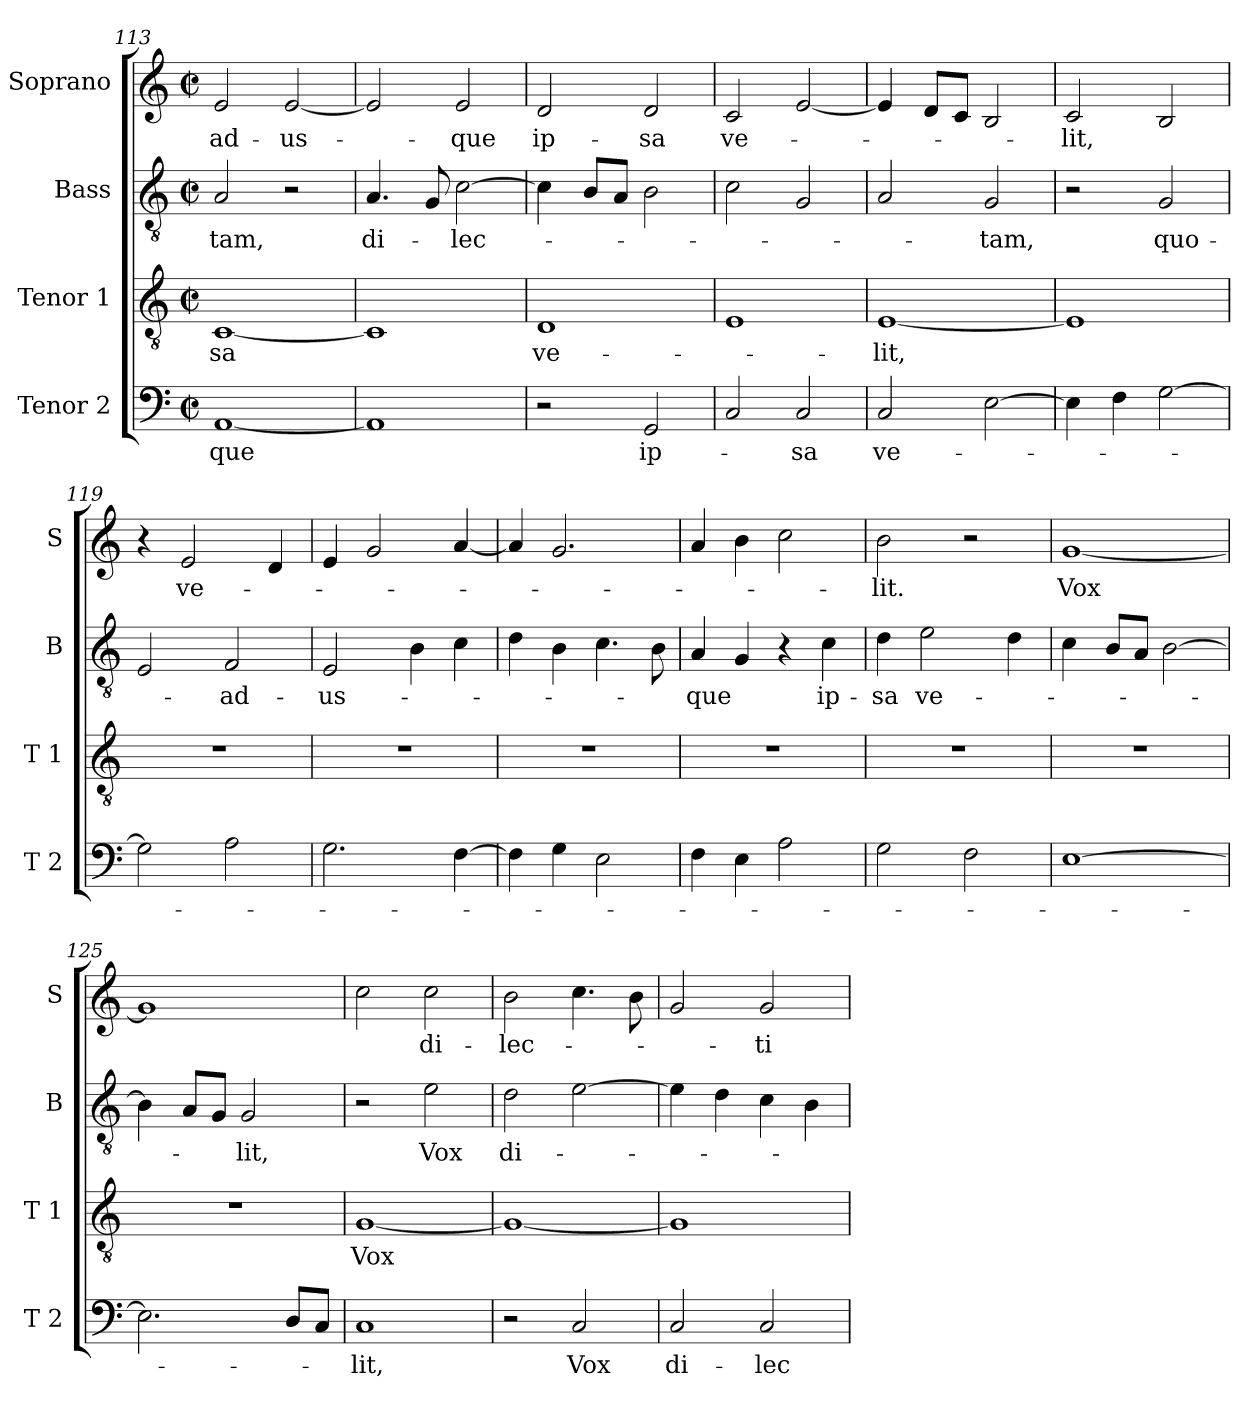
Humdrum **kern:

**kern	**text	**kern	**text	**kern	**text	**kern	**text
*part4	*part4	*part3	*part3	*part2	*part2	*part1	*part1
*staff4	*staff4	*staff3	*staff3	*staff2	*staff2	*staff1	*staff1
*I"Tenor 2	*	*I"Tenor 1	*	*I"Bass	*	*I"Soprano	*
*I'T 2	*	*I'T 1	*	*I'B	*	*I'S	*
*clefF4	*	*clefGv2	*	*clefGv2	*	*clefG2	*
*M2/2	*	*M2/2	*	*M2/2	*	*M2/2	*
*met(c|)	*	*met(c|)	*	*met(c|)	*	*met(c|)	*
=113	=113	=113	=113	=113	=113	=113	=113
!	!LO:LY:b	!	!LO:LY:b	!	!LO:LY:b	!	!LO:LY:b
[1AA	-que	[1C	-sa	2A/	-tam,	2e/	-ad-
!	!	!	!	!	!	!	!LO:LY:b
.	.	.	.	2r	.	[2e/	-us-
!!LO:LB:g=z
=114	=114	=114	=114	=114	=114	=114	=114
!	!	!	!	!	!LO:LY:b	!	!
1AA]	.	1C]	.	4.A/	di-	2e/]	.
.	.	.	.	8G/	.	.	.
!	!	!	!	!	!LO:LY:b	!	!LO:LY:b
.	.	.	.	[2c\	-lec-	2e/	-que
=115	=115	=115	=115	=115	=115	=115	=115
!	!	!	!LO:LY:b	!	!	!	!LO:LY:b
2r	.	1D	ve-	4c\]	.	2d/	ip-
.	.	.	.	8BL	.	.	.
.	.	.	.	8AJ	.	.	.
!	!LO:LY:b	!	!	!	!	!	!LO:LY:b
2GG/	ip-	.	.	2B\	.	2d/	-sa
=116	=116	=116	=116	=116	=116	=116	=116
!	!	!	!	!	!	!	!LO:LY:b
2C/	.	1E	.	2c\	.	2c/	ve-
!	!LO:LY:b	!	!	!	!	!	!
2C/	-sa	.	.	2G/	.	[2e/	.
=117	=117	=117	=117	=117	=117	=117	=117
!	!LO:LY:b	!	!LO:LY:b	!	!	!	!
2C/	ve-	[1E	-lit,	2A/	.	4e/]	.
.	.	.	.	.	.	8dL	.
.	.	.	.	.	.	8cJ	.
!	!	!	!	!	!LO:LY:b	!	!
[2E\	.	.	.	2G/	-tam,	2B/	.
=118	=118	=118	=118	=118	=118	=118	=118
!	!	!	!	!	!	!	!LO:LY:b
4E\]	.	1E]	.	2r	.	2c/	-lit,
4F\	.	.	.	.	.	.	.
!	!	!	!	!	!LO:LY:b	!	!
[2G\	.	.	.	2G/	quo-	2B/	.
=119	=119	=119	=119	=119	=119	=119	=119
2G\]	.	1r	.	2E/	.	4r	.
!	!	!	!	!	!	!	!LO:LY:b
.	.	.	.	.	.	2e/	ve-
!	!	!	!	!	!LO:LY:b	!	!
2A\	.	.	.	2F/	-ad-	.	.
.	.	.	.	.	.	4d/	.
=120	=120	=120	=120	=120	=120	=120	=120
!	!	!	!	!	!LO:LY:b	!	!
2.G\	.	1r	.	2E/	-us-	4e/	.
.	.	.	.	.	.	2g/	.
.	.	.	.	4B\	.	.	.
[4F\	.	.	.	4c\	.	[4a/	.
!!LO:LB:g=z
=121	=121	=121	=121	=121	=121	=121	=121
4F\]	.	1r	.	4d\	.	4a/]	.
4G\	.	.	.	4B\	.	2.g/	.
2E\	.	.	.	4.c\	.	.	.
.	.	.	.	8B\	.	.	.
=122	=122	=122	=122	=122	=122	=122	=122
!	!	!	!	!	!LO:LY:b	!	!
4F\	.	1r	.	4A/	-que	4a/	.
4E\	.	.	.	4G/	.	4b\	.
2A\	.	.	.	4r	.	2cc\	.
!	!	!	!	!	!LO:LY:b	!	!
.	.	.	.	4c\	ip-	.	.
=123	=123	=123	=123	=123	=123	=123	=123
!	!	!	!	!	!LO:LY:b	!	!LO:LY:b
2G\	.	1r	.	4d\	-sa	2b\	-lit.
!	!	!	!	!	!LO:LY:b	!	!
.	.	.	.	2e\	ve-	.	.
2F\	.	.	.	.	.	2r	.
.	.	.	.	4d\	.	.	.
=124	=124	=124	=124	=124	=124	=124	=124
!	!	!	!	!	!	!	!LO:LY:b
[1E	.	1r	.	4c\	.	[1g	Vox
.	.	.	.	8BL	.	.	.
.	.	.	.	8AJ	.	.	.
.	.	.	.	[2B\	.	.	.
=125	=125	=125	=125	=125	=125	=125	=125
2.E\]	.	1r	.	4B\]	.	1g]	.
.	.	.	.	8AL	.	.	.
.	.	.	.	8GJ	.	.	.
!	!	!	!	!	!LO:LY:b	!	!
.	.	.	.	2G/	-lit,	.	.
8DL	.	.	.	.	.	.	.
8CJ	.	.	.	.	.	.	.
=126	=126	=126	=126	=126	=126	=126	=126
!	!LO:LY:b	!	!LO:LY:b	!	!	!	!
1C	-lit,	[1G	Vox	2r	.	2cc\	.
!	!	!	!	!	!LO:LY:b	!	!LO:LY:b
.	.	.	.	2e\	Vox	2cc\	di-
=127	=127	=127	=127	=127	=127	=127	=127
!	!	!	!	!	!LO:LY:b	!	!LO:LY:b
2r	.	1G_	.	2d\	di-	2b\	-lec-
!	!LO:LY:b	!	!	!	!	!	!
2C/	Vox	.	.	[2e\	.	4.cc\	.
.	.	.	.	.	.	8b\	.
!!LO:PB:g=z
=128	=128	=128	=128	=128	=128	=128	=128
!	!LO:LY:b	!	!	!	!	!	!
2C/	di-	1G]	.	4e\]	.	2g/	.
.	.	.	.	4d\	.	.	.
!	!LO:LY:b	!	!	!	!	!	!LO:LY:b
2C/	-lec-	.	.	4c\	.	2g/	-ti
.	.	.	.	4B\	.	.	.
=	=	=	=	=	=	=	=
*-	*-	*-	*-	*-	*-	*-	*-
